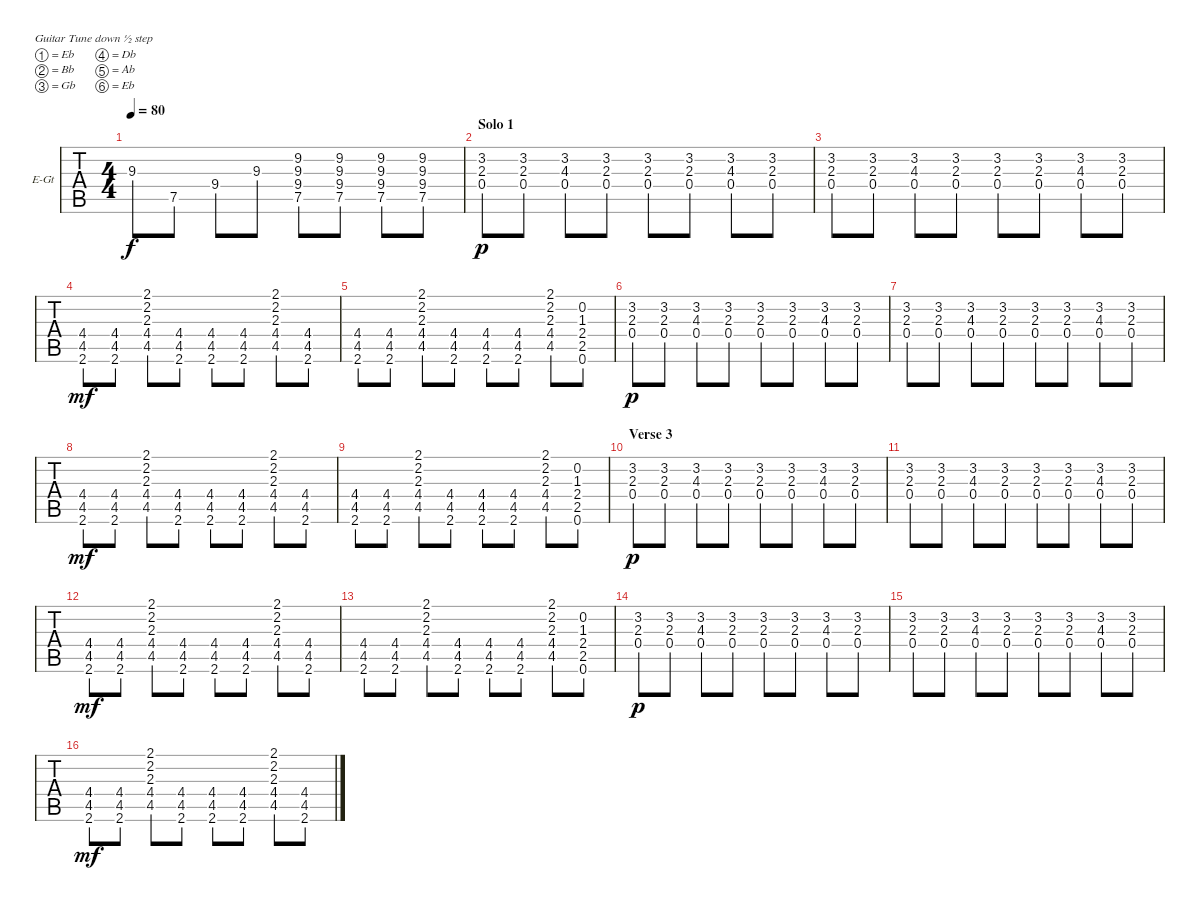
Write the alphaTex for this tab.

\bracketExtendMode groupsimilarinstruments
\firstSystemTrackNameOrientation horizontal
\otherSystemsTrackNameOrientation horizontal
\chordDiagramsInScore
\track ("Guitar -1/2 Step" "E-Gt") {instrument electricguitarclean}
\staff {tabs}
\tuning (Eb4 Bb3 Gb3 Db3 Ab2 Eb2)
\ts (4 4)
\tempo 80
\clef g2
\scale
0.333333
\ks c
9.3.8{dy f} 7.5.8 9.4.8 9.3.8 (9.2 9.3 9.4 7.5).8 (9.2 9.3 9.4 7.5).8 (9.2 9.3 9.4 7.5).8 (9.2 9.3 9.4 7.5).8 |
\section ("" "Solo 1")
\scale
0.333333 (3.2 2.3 0.4).8{dy p} (3.2 2.3 0.4).8 (3.2 4.3 0.4).8 (3.2 2.3 0.4).8 (3.2 2.3 0.4).8 (3.2 2.3 0.4).8 (3.2 4.3 0.4).8 (3.2 2.3 0.4).8 |
\scale
0.333333 (3.2 2.3 0.4).8 (3.2 2.3 0.4).8 (3.2 4.3 0.4).8 (3.2 2.3 0.4).8 (3.2 2.3 0.4).8 (3.2 2.3 0.4).8 (3.2 4.3 0.4).8 (3.2 2.3 0.4).8 |
\scale
0.333333 (4.4 4.5 2.6).8{dy mf} (4.4 4.5 2.6).8 (2.1 2.2 2.3 4.4 4.5).8 (4.4 4.5 2.6).8 (4.4 4.5 2.6).8 (4.4 4.5 2.6).8 (2.1 2.2 2.3 4.4 4.5).8 (4.4 4.5 2.6).8 |
\scale
0.333333 (4.4 4.5 2.6).8 (4.4 4.5 2.6).8 (2.1 2.2 2.3 4.4 4.5).8 (4.4 4.5 2.6).8 (4.4 4.5 2.6).8 (4.4 4.5 2.6).8 (2.1 2.2 2.3 4.4 4.5).8 (0.6 2.5 2.4 1.3 0.2).8 |
\scale
0.333333 (3.2 2.3 0.4).8{dy p} (3.2 2.3 0.4).8 (3.2 4.3 0.4).8 (3.2 2.3 0.4).8 (3.2 2.3 0.4).8 (3.2 2.3 0.4).8 (3.2 4.3 0.4).8 (3.2 2.3 0.4).8 |
\scale
0.333333 (3.2 2.3 0.4).8 (3.2 2.3 0.4).8 (3.2 4.3 0.4).8 (3.2 2.3 0.4).8 (3.2 2.3 0.4).8 (3.2 2.3 0.4).8 (3.2 4.3 0.4).8 (3.2 2.3 0.4).8 |
\scale
0.333333 (4.4 4.5 2.6).8{dy mf} (4.4 4.5 2.6).8 (2.1 2.2 2.3 4.4 4.5).8 (4.4 4.5 2.6).8 (4.4 4.5 2.6).8 (4.4 4.5 2.6).8 (2.1 2.2 2.3 4.4 4.5).8 (4.4 4.5 2.6).8 |
\scale
0.333333 (4.4 4.5 2.6).8 (4.4 4.5 2.6).8 (2.1 2.2 2.3 4.4 4.5).8 (4.4 4.5 2.6).8 (4.4 4.5 2.6).8 (4.4 4.5 2.6).8 (2.1 2.2 2.3 4.4 4.5).8 (0.6 2.5 2.4 1.3 0.2).8 |
\section ("" "Verse 3")
\scale
0.333333 (3.2 2.3 0.4).8{dy p} (3.2 2.3 0.4).8 (3.2 4.3 0.4).8 (3.2 2.3 0.4).8 (3.2 2.3 0.4).8 (3.2 2.3 0.4).8 (3.2 4.3 0.4).8 (3.2 2.3 0.4).8 |
\scale
0.333333 (3.2 2.3 0.4).8 (3.2 2.3 0.4).8 (3.2 4.3 0.4).8 (3.2 2.3 0.4).8 (3.2 2.3 0.4).8 (3.2 2.3 0.4).8 (3.2 4.3 0.4).8 (3.2 2.3 0.4).8 |
\scale
0.333333 (4.4 4.5 2.6).8{dy mf} (4.4 4.5 2.6).8 (2.1 2.2 2.3 4.4 4.5).8 (4.4 4.5 2.6).8 (4.4 4.5 2.6).8 (4.4 4.5 2.6).8 (2.1 2.2 2.3 4.4 4.5).8 (4.4 4.5 2.6).8 |
\scale
0.333333 (4.4 4.5 2.6).8 (4.4 4.5 2.6).8 (2.1 2.2 2.3 4.4 4.5).8 (4.4 4.5 2.6).8 (4.4 4.5 2.6).8 (4.4 4.5 2.6).8 (2.1 2.2 2.3 4.4 4.5).8 (0.6 2.5 2.4 1.3 0.2).8 |
\scale
0.333333 (3.2 2.3 0.4).8{dy p} (3.2 2.3 0.4).8 (3.2 4.3 0.4).8 (3.2 2.3 0.4).8 (3.2 2.3 0.4).8 (3.2 2.3 0.4).8 (3.2 4.3 0.4).8 (3.2 2.3 0.4).8 |
\scale
0.333333 (3.2 2.3 0.4).8 (3.2 2.3 0.4).8 (3.2 4.3 0.4).8 (3.2 2.3 0.4).8 (3.2 2.3 0.4).8 (3.2 2.3 0.4).8 (3.2 4.3 0.4).8 (3.2 2.3 0.4).8 |
\scale
0.333333 (4.4 4.5 2.6).8{dy mf} (4.4 4.5 2.6).8 (2.1 2.2 2.3 4.4 4.5).8 (4.4 4.5 2.6).8 (4.4 4.5 2.6).8 (4.4 4.5 2.6).8 (2.1 2.2 2.3 4.4 4.5).8 (4.4 4.5 2.6).8
